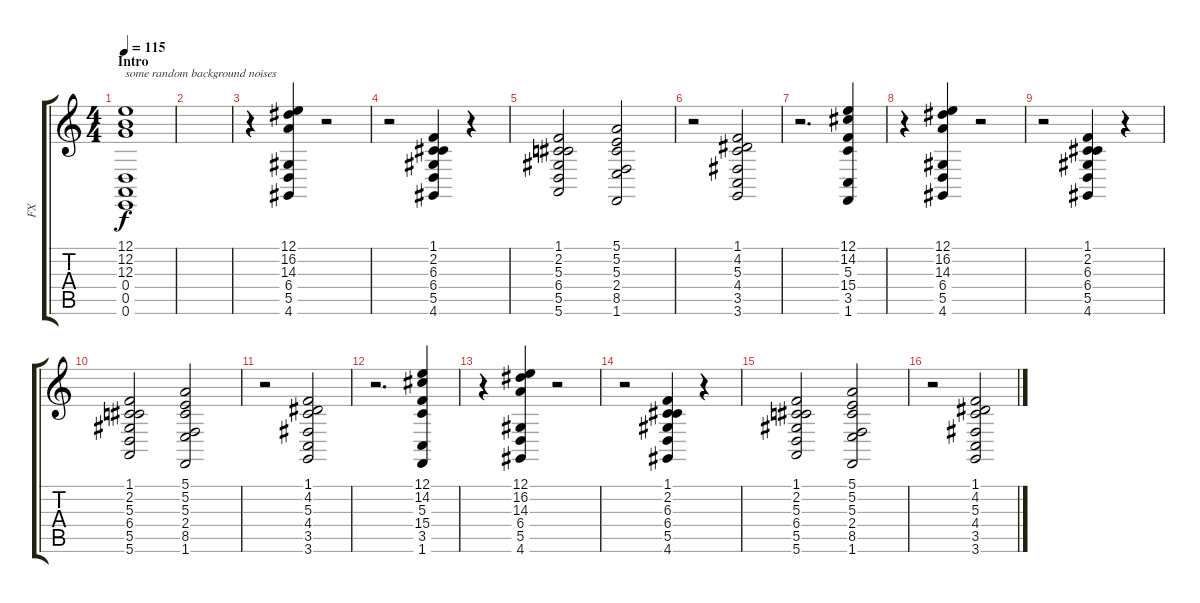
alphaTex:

\track ("FX" "FX") {instrument gunshot}
\staff {score tabs}
\tuning (E4 B3 G3 D3 A2 E2) {hide}
\ts (4 4)
\section ("" "Intro")
\tempo 115
\clef g2
\ks c
(12.1 12.2 12.3 0.4 0.5 0.6).1{txt "some random background noises" dy f instrument gunshot} |
|
r.4 (12.1 16.2 14.3 6.4 5.5 4.6).4 r.2 |
r.2 (1.1 2.2 6.3 6.4 5.5 4.6).4 r.4 |
(1.1 2.2 5.3 6.4 5.5 5.6).2 (5.1 5.2 5.3 2.4 8.5 1.6).2 |
r.2 (1.1 4.2 5.3 4.4 3.5 3.6).2 |
r.2{d} (12.1 14.2 5.3 15.4 3.5 1.6).4 |
r.4 (12.1 16.2 14.3 6.4 5.5 4.6).4 r.2 |
r.2 (1.1 2.2 6.3 6.4 5.5 4.6).4 r.4 |
(1.1 2.2 5.3 6.4 5.5 5.6).2 (5.1 5.2 5.3 2.4 8.5 1.6).2 |
r.2 (1.1 4.2 5.3 4.4 3.5 3.6).2 |
r.2{d} (12.1 14.2 5.3 15.4 3.5 1.6).4 |
r.4 (12.1 16.2 14.3 6.4 5.5 4.6).4 r.2 |
r.2 (1.1 2.2 6.3 6.4 5.5 4.6).4 r.4 |
(1.1 2.2 5.3 6.4 5.5 5.6).2 (5.1 5.2 5.3 2.4 8.5 1.6).2 |
r.2 (1.1 4.2 5.3 4.4 3.5 3.6).2
